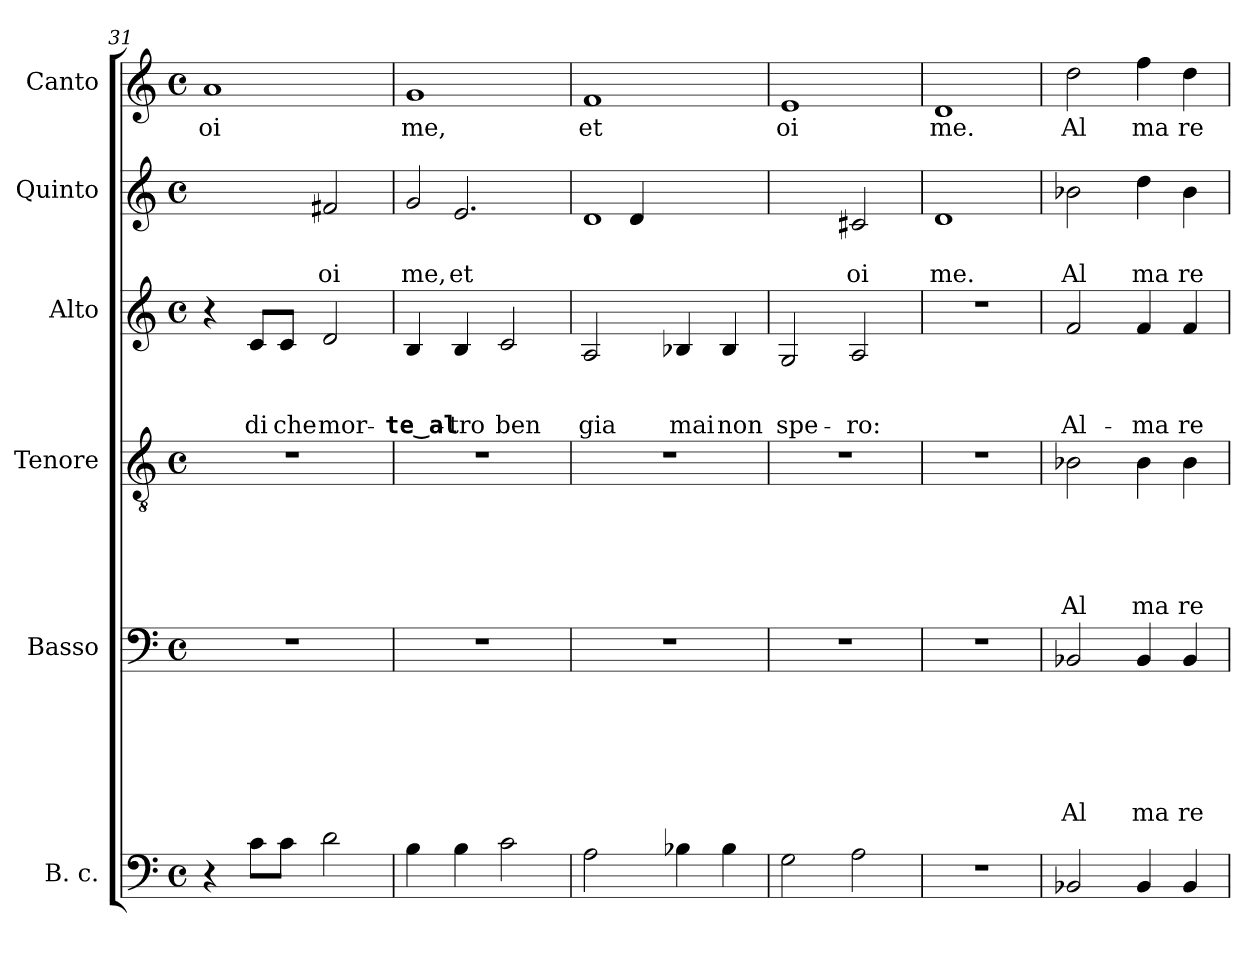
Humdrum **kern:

**kern	**kern	**text	**text	**text	**text	**text	**text	**kern	**text	**text	**text	**text	**text	**kern	**text	**text	**text	**kern	**text	**text	**kern	**text
*part6	*part5	*part5	*part5	*part5	*part5	*part5	*part5	*part4	*part4	*part4	*part4	*part4	*part4	*part3	*part3	*part3	*part3	*part2	*part2	*part2	*part1	*part1
*staff6	*staff5	*staff5	*staff5	*staff5	*staff5	*staff5	*staff5	*staff4	*staff4	*staff4	*staff4	*staff4	*staff4	*staff3	*staff3	*staff3	*staff3	*staff2	*staff2	*staff2	*staff1	*staff1
*I"B. c.	*I"Basso	*	*	*	*	*	*	*I"Tenore	*	*	*	*	*	*I"Alto	*	*	*	*I"Quinto	*	*	*I"Canto	*
*clefF4	*clefF4	*	*	*	*	*	*	*clefGv2	*	*	*	*	*	*clefG2	*	*	*	*clefG2	*	*	*clefG2	*
*k[]	*k[]	*	*	*	*	*	*	*k[]	*	*	*	*	*	*k[]	*	*	*	*k[]	*	*	*k[]	*
*C:	*C:	*	*	*	*	*	*	*C:	*	*	*	*	*	*C:	*	*	*	*C:	*	*	*C:	*
*M4/4	*M4/4	*	*	*	*	*	*	*M4/4	*	*	*	*	*	*M4/4	*	*	*	*M4/4	*	*	*M4/4	*
*met(c)	*met(c)	*	*	*	*	*	*	*met(c)	*	*	*	*	*	*met(c)	*	*	*	*met(c)	*	*	*met(c)	*
=31	=31	=31	=31	=31	=31	=31	=31	=31	=31	=31	=31	=31	=31	=31	=31	=31	=31	=31	=31	=31	=31	=31
!	!	!	!	!	!	!	!	!	!	!	!	!	!	!	!	!	!	!	!	!	!	!LO:LY:b
4r	1r	.	.	.	.	.	.	1r	.	.	.	.	.	4r	.	.	.	2ryy	.	.	1a	oi
!	!	!	!	!	!	!	!	!	!	!	!	!	!	!	!	!	!LO:LY:b	!	!	!	!	!
8c\L	.	.	.	.	.	.	.	.	.	.	.	.	.	8c/L	.	.	di	.	.	.	.	.
!	!	!	!	!	!	!	!	!	!	!	!	!	!	!	!	!	!LO:LY:b	!	!	!	!	!
8c\J	.	.	.	.	.	.	.	.	.	.	.	.	.	8c/J	.	.	che	.	.	.	.	.
!	!	!	!	!	!	!	!	!	!	!	!	!	!	!	!	!	!LO:LY:b	!	!	!LO:LY:b	!	!
2d\	.	.	.	.	.	.	.	.	.	.	.	.	.	2d/	.	.	mor-	2f#X/	.	oi	.	.
=32	=32	=32	=32	=32	=32	=32	=32	=32	=32	=32	=32	=32	=32	=32	=32	=32	=32	=32	=32	=32	=32	=32
!	!	!	!	!	!	!	!	!	!	!	!	!	!	!	!	!	!LO:LY:b	!	!	!LO:LY:b	!	!LO:LY:b
*	*	*	*	*	*	*	*	*	*	*	*	*	*	*	*	*	*	*^	*	*	*	*
4B\	1r	.	.	.	.	.	.	1r	.	.	.	.	.	4B/	.	.	-te‿al-	2g/	4ryy	.	me,	1g	me,
!	!	!	!	!	!	!	!	!	!	!	!	!	!	!	!	!	!LO:LY:b	!	!	!	!LO:LY:b	!	!
4B\	.	.	.	.	.	.	.	.	.	.	.	.	.	4B/	.	.	-tro	.	2.e/	.	et	.	.
!	!	!	!	!	!	!	!	!	!	!	!	!	!	!	!	!	!LO:LY:b	!	!	!	!	!	!
2c\	.	.	.	.	.	.	.	.	.	.	.	.	.	2c/	.	.	ben	2ryy	.	.	.	.	.
=33	=33	=33	=33	=33	=33	=33	=33	=33	=33	=33	=33	=33	=33	=33	=33	=33	=33	=33	=33	=33	=33	=33	=33
!	!	!	!	!	!	!	!	!	!	!	!	!	!	!	!	!	!LO:LY:b	!	!	!	!	!	!LO:LY:b
2A\	1r	.	.	.	.	.	.	1r	.	.	.	.	.	2A/	.	.	gia	4ryy	1d	.	.	1f	et
.	.	.	.	.	.	.	.	.	.	.	.	.	.	.	.	.	.	4d/	.	.	.	.	.
!	!	!	!	!	!	!	!	!	!	!	!	!	!	!	!	!	!LO:LY:b	!	!	!	!	!	!
4B-X\	.	.	.	.	.	.	.	.	.	.	.	.	.	4B-X/	.	.	mai	2ryy	.	.	.	.	.
!	!	!	!	!	!	!	!	!	!	!	!	!	!	!	!	!	!LO:LY:b	!	!	!	!	!	!
4B-\	.	.	.	.	.	.	.	.	.	.	.	.	.	4B-/	.	.	non	.	.	.	.	.	.
*	*	*	*	*	*	*	*	*	*	*	*	*	*	*	*	*	*	*v	*v	*	*	*	*
=34	=34	=34	=34	=34	=34	=34	=34	=34	=34	=34	=34	=34	=34	=34	=34	=34	=34	=34	=34	=34	=34	=34
!	!	!	!	!	!	!	!	!	!	!	!	!	!	!	!	!	!LO:LY:b	!	!	!	!	!LO:LY:b
2G\	1r	.	.	.	.	.	.	1r	.	.	.	.	.	2G/	.	.	spe-	2ryy	.	.	1e	oi
!	!	!	!	!	!	!	!	!	!	!	!	!	!	!	!	!	!LO:LY:b	!	!	!LO:LY:b	!	!
2A\	.	.	.	.	.	.	.	.	.	.	.	.	.	2A/	.	.	-ro:	2c#X/	.	oi	.	.
=35	=35	=35	=35	=35	=35	=35	=35	=35	=35	=35	=35	=35	=35	=35	=35	=35	=35	=35	=35	=35	=35	=35
!	!	!	!	!	!	!	!	!	!	!	!	!	!	!	!	!	!	!	!	!LO:LY:b	!	!LO:LY:b
1r	1r	.	.	.	.	.	.	1r	.	.	.	.	.	1r	.	.	.	1d	.	me.	1d	me.
=36	=36	=36	=36	=36	=36	=36	=36	=36	=36	=36	=36	=36	=36	=36	=36	=36	=36	=36	=36	=36	=36	=36
!	!	!	!	!	!	!	!LO:LY:b	!	!	!	!	!	!LO:LY:b	!	!	!	!LO:LY:b	!	!	!LO:LY:b	!	!LO:LY:b
2BB-X/	2BB-X/	.	.	.	.	.	-Al	2B-X\	.	.	.	.	Al	2f/	.	.	Al-	2b-X\	.	Al	2dd\	Al
!	!	!	!	!	!	!	!LO:LY:b	!	!	!	!	!	!LO:LY:b	!	!	!	!LO:LY:b	!	!	!LO:LY:b	!	!LO:LY:b
4BB-/	4BB-/	.	.	.	.	.	ma	4B-\	.	.	.	.	ma	4f/	.	.	-ma	4dd\	.	ma	4ff\	ma
!	!	!	!	!	!	!	!LO:LY:b	!	!	!	!	!	!LO:LY:b	!	!	!	!LO:LY:b	!	!	!LO:LY:b	!	!LO:LY:b
4BB-/	4BB-/	.	.	.	.	.	re	4B-\	.	.	.	.	re	4f/	.	.	re-	4b-\	.	re	4dd\	re
=	=	=	=	=	=	=	=	=	=	=	=	=	=	=	=	=	=	=	=	=	=	=
*-	*-	*-	*-	*-	*-	*-	*-	*-	*-	*-	*-	*-	*-	*-	*-	*-	*-	*-	*-	*-	*-	*-
